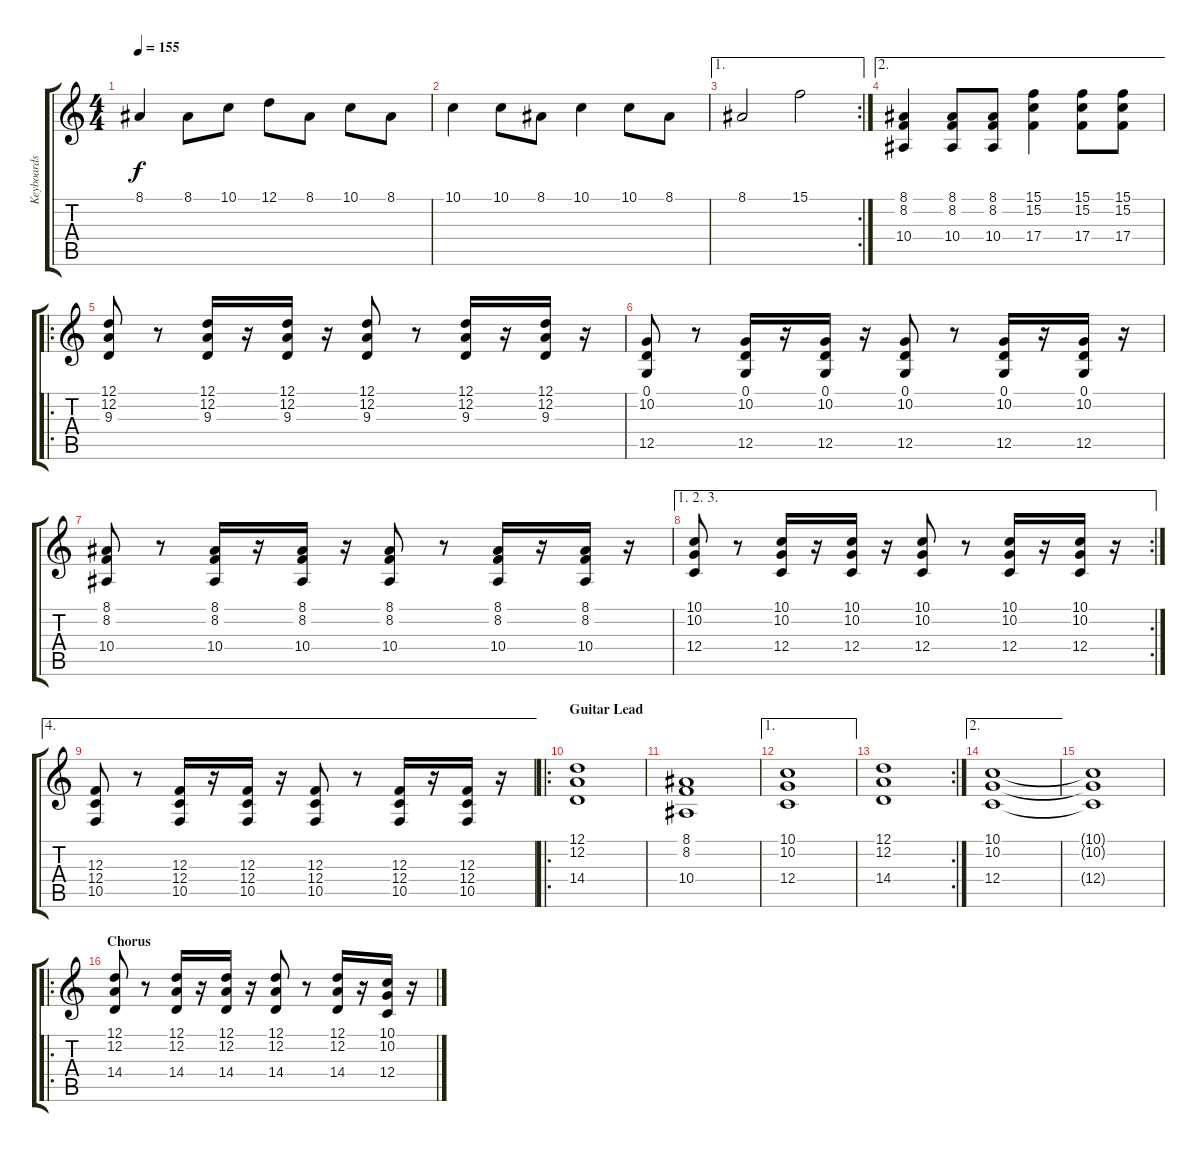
\track ("Keyboards" "Keyboards") {instrument stringensemble1}
\staff {score tabs}
\tuning (D4 A3 F3 C3 G2 D2) {hide}
\ts (4 4)
\tempo 155
\clef g2
\ks c
8.1.4{dy f} 8.1.8 10.1.8 12.1.8 8.1.8 10.1.8 8.1.8 |
10.1.4 10.1.8 8.1.8 10.1.4 10.1.8 8.1.8 |
\ae 1
\rc 2
8.1.2 15.1.2 |
\ae 2
(8.1 8.2 10.4).4 (8.1 8.2 10.4).8 (8.1 8.2 10.4).8 (15.1 15.2 17.4).4 (15.1 15.2 17.4).8 (15.1 15.2 17.4).8 |
\ro
(12.1 12.2 9.3).8 r.8 (12.1 12.2 9.3).16 r.16 (12.1 12.2 9.3).16 r.16 (12.1 12.2 9.3).8 r.8 (12.1 12.2 9.3).16 r.16 (12.1 12.2 9.3).16 r.16 |
(0.1 10.2 12.5).8 r.8 (0.1 10.2 12.5).16 r.16 (0.1 10.2 12.5).16 r.16 (0.1 10.2 12.5).8 r.8 (0.1 10.2 12.5).16 r.16 (0.1 10.2 12.5).16 r.16 |
(8.1 8.2 10.4).8 r.8 (8.1 8.2 10.4).16 r.16 (8.1 8.2 10.4).16 r.16 (8.1 8.2 10.4).8 r.8 (8.1 8.2 10.4).16 r.16 (8.1 8.2 10.4).16 r.16 |
\ae (1 2 3)
\rc 2
(10.1 10.2 12.4).8 r.8 (10.1 10.2 12.4).16 r.16 (10.1 10.2 12.4).16 r.16 (10.1 10.2 12.4).8 r.8 (10.1 10.2 12.4).16 r.16 (10.1 10.2 12.4).16 r.16 |
\ae 4
(12.3 12.4 10.5).8 r.8 (12.3 12.4 10.5).16 r.16 (12.3 12.4 10.5).16 r.16 (12.3 12.4 10.5).8 r.8 (12.3 12.4 10.5).16 r.16 (12.3 12.4 10.5).16 r.16 |
\ro
\section ("" "Guitar Lead")
(12.1 12.2 14.4).1 |
(8.1 8.2 10.4).1 |
\ae 1
(10.1 10.2 12.4).1 |
\rc 2
(12.1 12.2 14.4).1 |
\ae 2
(10.1 10.2 12.4).1 |
(10.1{t} 10.2{t} 12.4{t}).1 |
\ro
\section ("" "Chorus")
(12.1 12.2 14.4).8{instrument stringensemble1} r.8 (12.1 12.2 14.4).16 r.16 (12.1 12.2 14.4).16 r.16 (12.1 12.2 14.4).8 r.8 (12.1 12.2 14.4).16 r.16 (10.1 10.2 12.4).16 r.16
